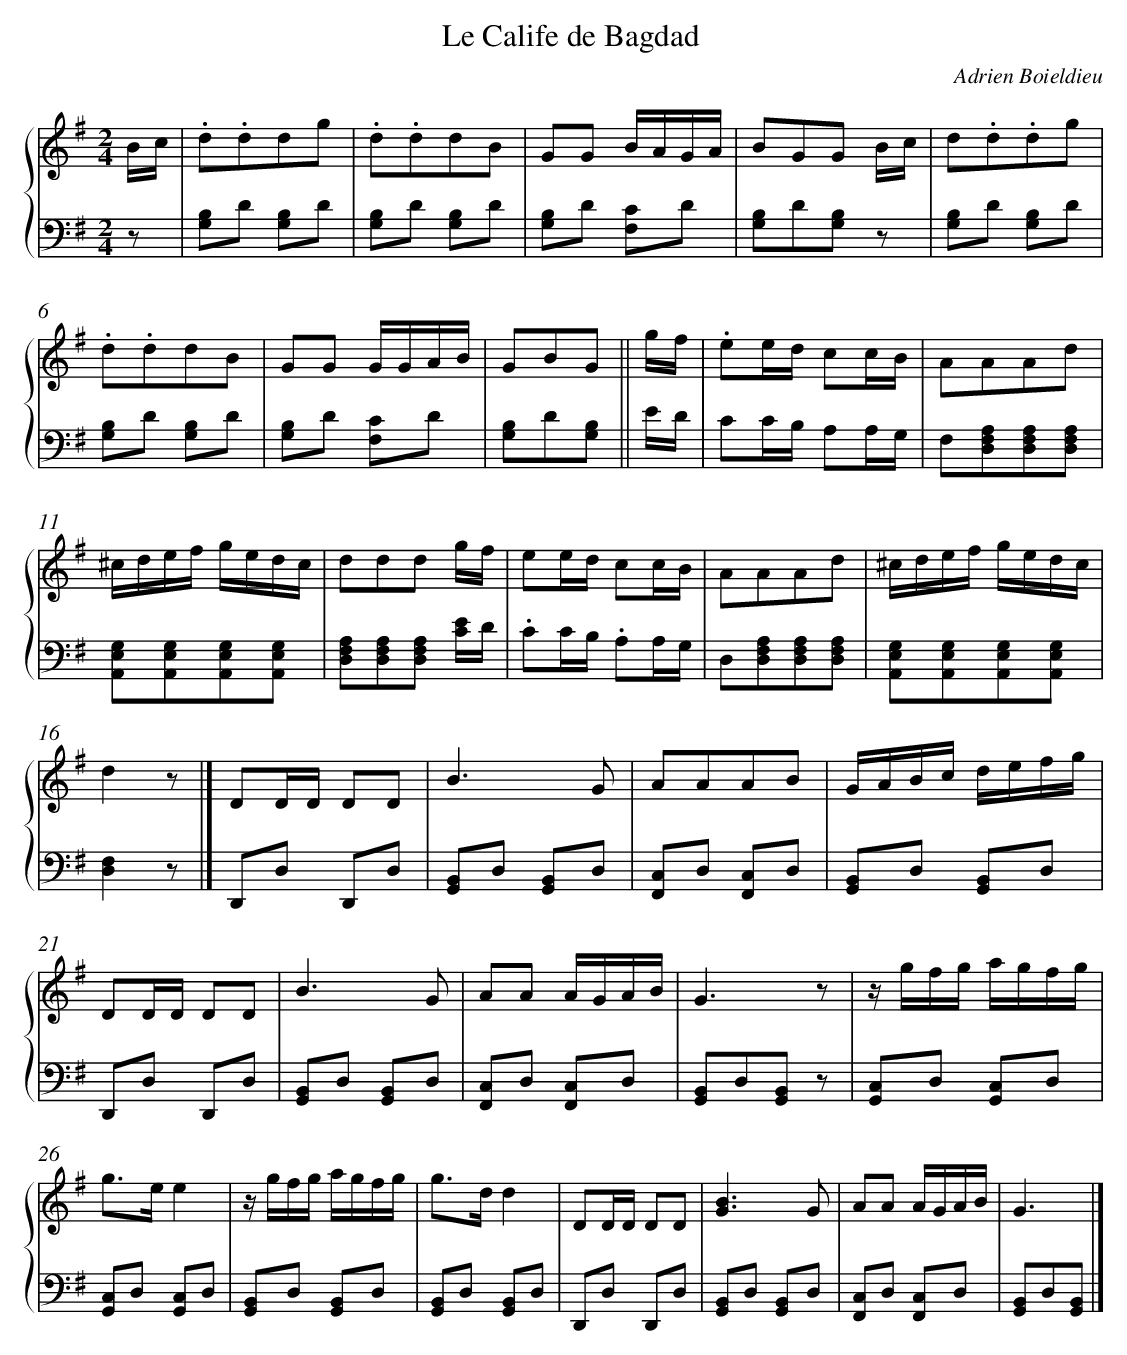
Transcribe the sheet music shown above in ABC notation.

X:1
T: Le Calife de Bagdad
C: Adrien Boieldieu
L: 1/8
M: 2/4
%%staves {1 2}
V: 1 clef=treble
V: 2 clef=bass
K: G
[V:1] B/c/ [I:setbarnb 1]|
[V:2] z |
[V:1] .d.ddg |
[V:2] [B,G,]D [B,G,]D |
[V:1] .d.ddB |
[V:2] [B,G,]D [B,G,]D |
[V:1] GG B/A/G/A/ |
[V:2] [B,G,]D [CF,]D |
[V:1] BGG B/c/ |
[V:2] [B,G,]D[B,G,] z |
[V:1] d.d.dg |
[V:2] [B,G,]D [B,G,]D |
[V:1] .d.ddB |
[V:2] [B,G,]D [B,G,]D |
[V:1] GG G/G/A/B/ |
[V:2] [B,G,]D [CF,]D |
[V:1] GBG ||
[V:2] [B,G,]D[B,G,] ||
[V:1] g/f/ [I:setbarnb 9]|
[V:2] E/D/ |
[V:1] .ee/d/ cc/B/ |
[V:2] CC/B,/ A,A,/G,/ |
[V:1] AAAd |
[V:2] F,[A,F,D,][A,F,D,][A,F,D,] |
[V:1] ^c/d/e/f/ g/e/d/c/ |
[V:2] [G,E,A,,][G,E,A,,][G,E,A,,][G,E,A,,] |
[V:1] ddd g/f/ |
[V:2] [A,F,D,][A,F,D,][A,F,D,] [E/C/]D/ |
[V:1] ee/d/ cc/B/ |
[V:2] .CC/B,/ .A,A,/G,/ |
[V:1] AAAd |
[V:2] D,[A,F,D,][A,F,D,][A,F,D,] |
[V:1] ^c/d/e/f/ g/e/d/c/ |
[V:2] [G,E,A,,][G,E,A,,][G,E,A,,][G,E,A,,] |
[V:1] d2z |]
[V:2] [F,2D,2]z |]
[V:1] DD/D/ DD [I:setbarnb 18]|
[V:2] D,,D, D,,D, |
[V:1] B3G |
[V:2] [B,,G,,]D, [B,,G,,]D, |
[V:1] AAAB |
[V:2] [C,F,,]D, [C,F,,]D, |
[V:1] G/A/B/c/ d/e/f/g/ |
[V:2] [B,,G,,]D, [B,,G,,]D, |
[V:1] DD/D/ DD |
[V:2] D,,D, D,,D, |
[V:1] B3G |
[V:2] [B,,G,,]D, [B,,G,,]D, |
[V:1] AA A/G/A/B/ |
[V:2] [C,F,,]D, [C,F,,]D, |
[V:1] G3z |
[V:2] [B,,G,,]D,[B,,G,,] z |
[V:1] z/ g/f/g/ a/g/f/g/ |
[V:2] [C,G,,]D, [C,G,,]D, |
[V:1] g>ee2 |
[V:2] [C,G,,]D, [C,G,,]D, |
[V:1] z/ g/f/g/ a/g/f/g/ |
[V:2] [B,,G,,]D, [B,,G,,]D, |
[V:1] g>dd2 |
[V:2] [B,,G,,]D, [B,,G,,]D, |
[V:1] DD/D/ DD |
[V:2] D,,D, D,,D, |
[V:1] [B3G3]G |
[V:2] [B,,G,,]D, [B,,G,,]D, |
[V:1] AA A/G/A/B/ |
[V:2] [C,F,,]D, [C,F,,]D, |
[V:1] G3 |]
[V:2] [B,,G,,]D,[B,,G,,] |]
